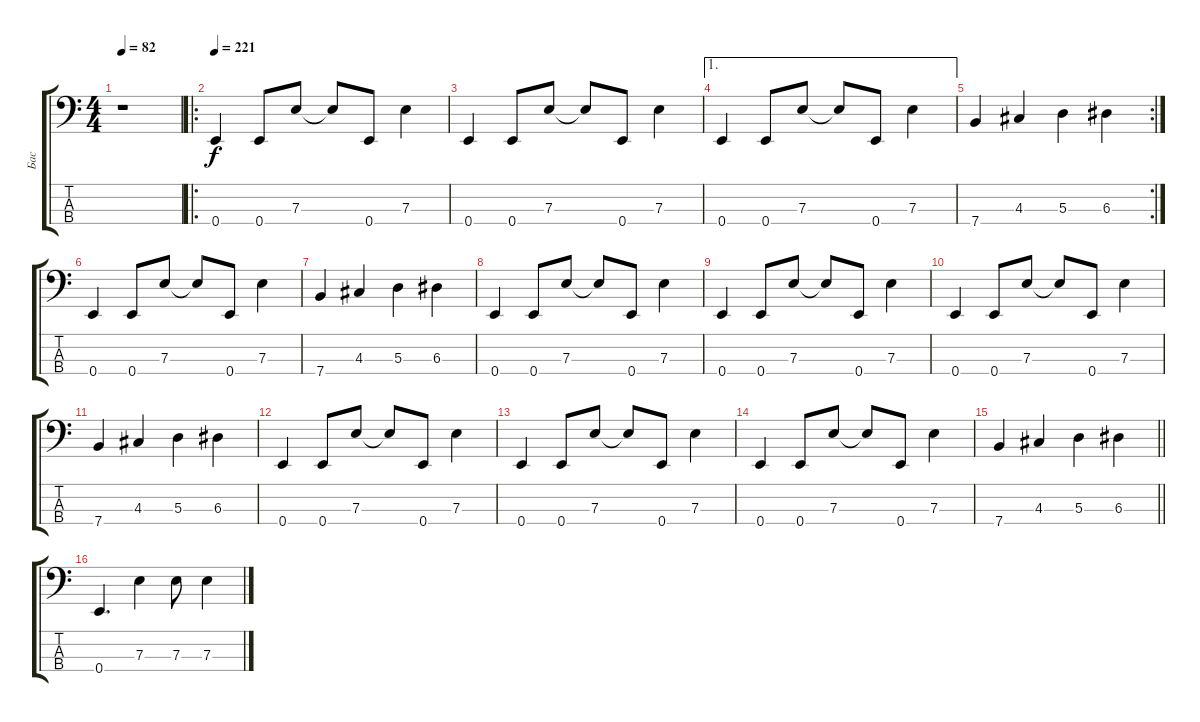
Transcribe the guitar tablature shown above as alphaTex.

\track ("Бас" "Бас") {instrument electricbassfinger}
\staff {score tabs}
\tuning (G2 D2 A1 E1) {hide}
\ts (4 4)
\tempo 82
\clef f4
\ks c
r.1{dy f} |
\ro
\tempo 221
0.4.4 0.4.8 7.3.8 7.3{t}.8 0.4.8 7.3.4 |
0.4.4 0.4.8 7.3.8 7.3{t}.8 0.4.8 7.3.4 |
\ae 1
0.4.4 0.4.8 7.3.8 7.3{t}.8 0.4.8 7.3.4 |
\rc 2
7.4.4 4.3.4 5.3.4 6.3.4 |
0.4.4 0.4.8 7.3.8 7.3{t}.8 0.4.8 7.3.4 |
7.4.4 4.3.4 5.3.4 6.3.4 |
0.4.4 0.4.8 7.3.8 7.3{t}.8 0.4.8 7.3.4 |
0.4.4 0.4.8 7.3.8 7.3{t}.8 0.4.8 7.3.4 |
0.4.4 0.4.8 7.3.8 7.3{t}.8 0.4.8 7.3.4 |
7.4.4 4.3.4 5.3.4 6.3.4 |
0.4.4 0.4.8 7.3.8 7.3{t}.8 0.4.8 7.3.4 |
0.4.4 0.4.8 7.3.8 7.3{t}.8 0.4.8 7.3.4 |
0.4.4 0.4.8 7.3.8 7.3{t}.8 0.4.8 7.3.4 |
\barLineRight lightlight
7.4.4 4.3.4 5.3.4 6.3.4 |
0.4.4{d} 7.3.4 7.3.8 7.3.4
